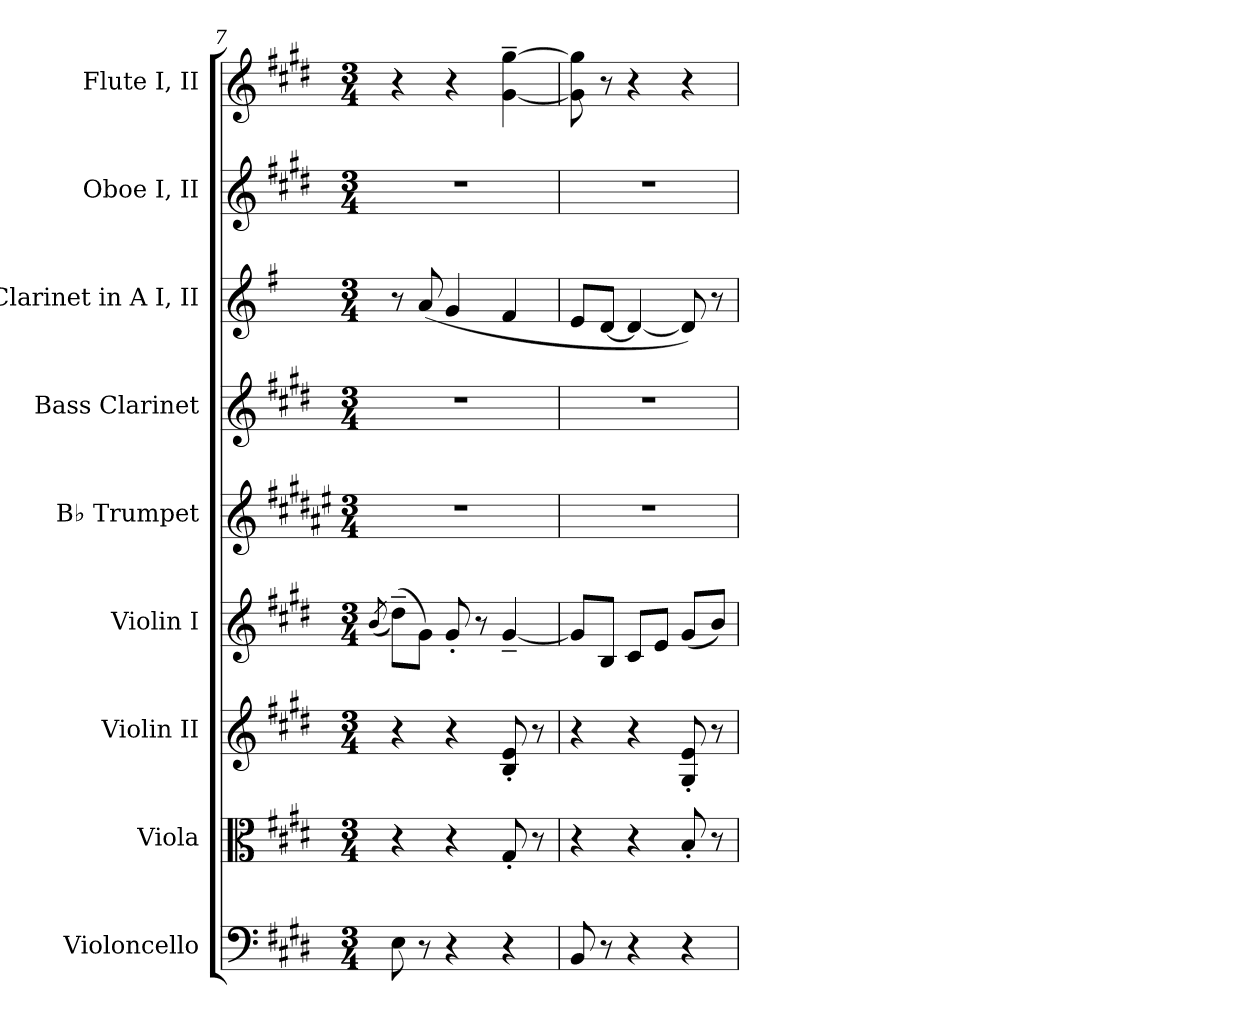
**kern	**kern	**kern	**kern	**kern	**kern	**kern	**kern	**kern
*part9	*part8	*part7	*part6	*part5	*part4	*part3	*part2	*part1
*staff9	*staff8	*staff7	*staff6	*staff5	*staff4	*staff3	*staff2	*staff1
*I"Violoncello	*I"Viola	*I"Violin II	*I"Violin I	*I"B♭ Trumpet	*I"Bass Clarinet	*I"Clarinet in A I, II	*I"Oboe I, II	*I"Flute I, II
*I'Vc.	*I'Va.	*I'Vn. II	*I'Vn. I	*I'B♭ Tpt.	*I'B. Cl.	*	*I'Ob. I, II	*I'Fl. I, II
!!LO:LB:g=z
*clefF4	*clefC3	*clefG2	*clefG2	*clefG2	*clefG2	*clefG2	*clefG2	*clefG2
*	*	*	*	*ITrd1c2	*ITrd9c15	*ITrd2c3	*	*
*k[f#c#g#d#]	*k[f#c#g#d#]	*k[f#c#g#d#]	*k[f#c#g#d#]	*k[f#c#g#d#]	*k[f#c#g#d#]	*k[f#c#g#d#]	*k[f#c#g#d#]	*k[f#c#g#d#]
*M3/4	*M3/4	*M3/4	*M3/4	*M3/4	*M3/4	*M3/4	*M3/4	*M3/4
=7	=7	=7	=7	=7	=7	=7	=7	=7
.	.	.	(<8qb/	.	.	.	.	.
8E\	4r	4r	(>8dd#~\L)	2.r	2.r	8r	2.r	4r
8r	.	.	8g#\J)	.	.	(<8f#/	.	.
4r	4r	4r	8g#'/	.	.	4e/	.	4r
.	.	.	8r	.	.	.	.	.
4r	8G#'/	8B/' 8e/'	[4g#~/	.	.	4d#/	.	[4g#\~ [4gg#\~
.	8r	8r	.	.	.	.	.	.
=8	=8	=8	=8	=8	=8	=8	=8	=8
8BB/	4r	4r	8g#/L]	2.r	2.r	8c#/L	2.r	8g#\] 8gg#\]
8r	.	.	8B/J	.	.	[8B/J	.	8r
4r	4r	4r	8c#/L	.	.	4B/_	.	4r
.	.	.	8e/J	.	.	.	.	.
4r	8B'/	8G#/' 8e/'	(<8g#/L	.	.	8B/])	.	4r
.	8r	8r	8b/J)	.	.	8r	.	.
=	=	=	=	=	=	=	=	=
*-	*-	*-	*-	*-	*-	*-	*-	*-
